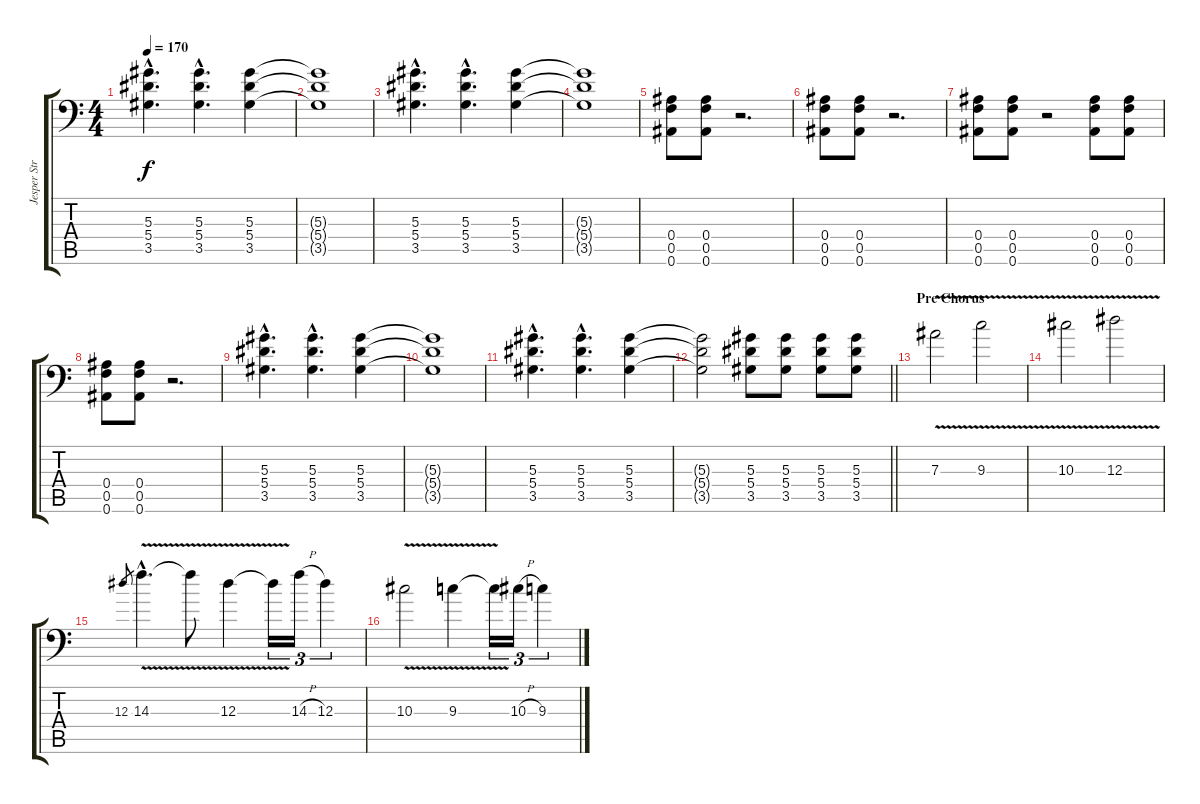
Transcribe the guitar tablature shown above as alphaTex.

\track ("Jesper Strömblad" "Jesper Str") {instrument distortionguitar}
\staff {score tabs}
\tuning (C4 G3 Eb3 Bb2 F2 Bb1) {hide}
\ts (4 4)
\tempo 170
\clef f4
\ks c
(5.3{hac} 5.4{hac} 3.5{hac}).4{d dy f} (5.3{hac} 5.4{hac} 3.5{hac}).4{d} (5.3 5.4 3.5).4 |
(5.3{t} 5.4{t} 3.5{t}).1 |
(5.3{hac} 5.4{hac} 3.5{hac}).4{d} (5.3{hac} 5.4{hac} 3.5{hac}).4{d} (5.3 5.4 3.5).4 |
(5.3{t} 5.4{t} 3.5{t}).1 |
(0.4 0.5 0.6).8 (0.4 0.5 0.6).8 r.2{d} |
(0.4 0.5 0.6).8 (0.4 0.5 0.6).8 r.2{d} |
(0.4 0.5 0.6).8 (0.4 0.5 0.6).8 r.2 (0.4 0.5 0.6).8 (0.4 0.5 0.6).8 |
(0.4 0.5 0.6).8 (0.4 0.5 0.6).8 r.2{d} |
(5.3{hac} 5.4{hac} 3.5{hac}).4{d} (5.3{hac} 5.4{hac} 3.5{hac}).4{d} (5.3 5.4 3.5).4 |
(5.3{t} 5.4{t} 3.5{t}).1 |
(5.3{hac} 5.4{hac} 3.5{hac}).4{d} (5.3{hac} 5.4{hac} 3.5{hac}).4{d} (5.3 5.4 3.5).4 |
\barLineRight lightlight
(5.3{t} 5.4{t} 3.5{t}).2 (5.3 5.4 3.5).8 (5.3 5.4 3.5).8 (5.3 5.4 3.5).8 (5.3 5.4 3.5).8 |
\section ("" "Pre Chorus")
7.3{v}.2 9.3{v}.2 |
10.3{v}.2 12.3{v}.2 |
12.3.8{gr} 14.3{v hac}.4{d} 14.3{t}.8 12.3{v}.4 12.3{t}.16{tu (3 2)} 14.3{h}.16{tu (3 2)} 12.3.4{tu (3 2)} |
10.3{v}.2 9.3{v}.4 9.3{t}.16{tu (3 2)} 10.3{h}.16{tu (3 2)} 9.3.4{tu (3 2)}
